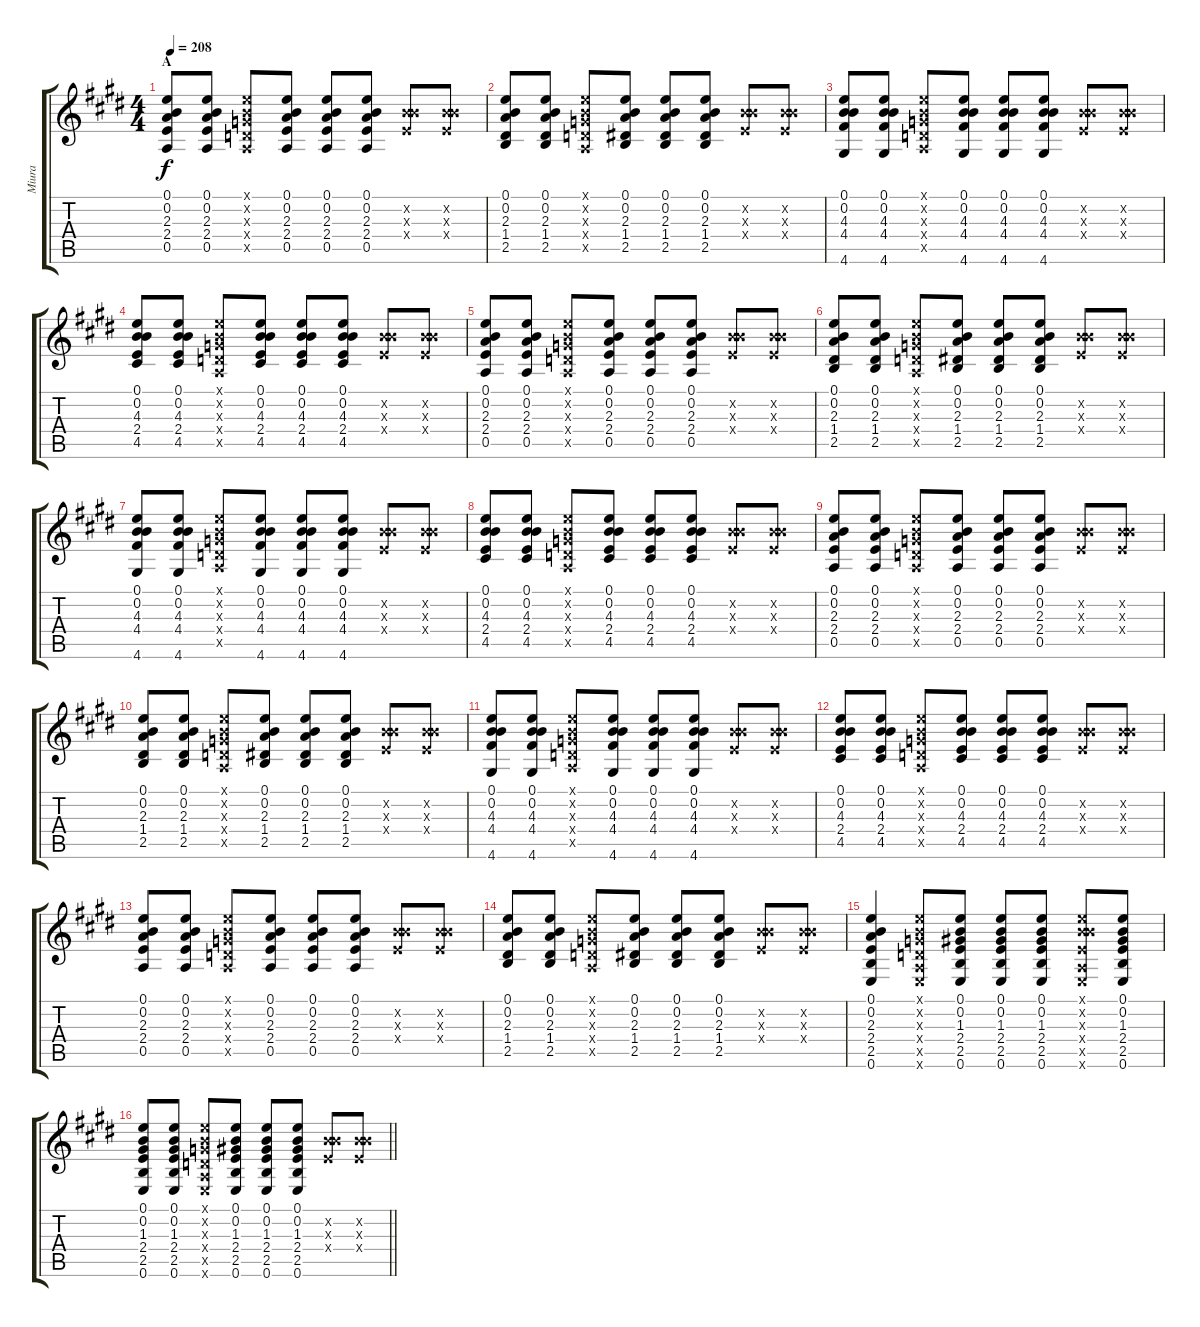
\track ("Miura " "Miura ") {instrument acousticguitarsteel}
\staff {score tabs}
\tuning (E4 B3 G3 D3 A2 E2) {hide}
\ts (4 4)
\section ("" "A")
\tempo 208
\clef g2
\ks e
(0.1 0.2 2.3 2.4 0.5).8{dy f} (0.1 0.2 2.3 2.4 0.5).8 (0.1{x} 0.2{x} 0.3{x} 0.4{x} 0.5{x}).8 (0.1 0.2 2.3 2.4 0.5).8 (0.1 0.2 2.3 2.4 0.5).8 (0.1 0.2 2.3 2.4 0.5).8 (0.2{x} 4.3{x} 2.4{x}).8 (0.2{x} 4.3{x} 2.4{x}).8 |
(0.1 0.2 2.3 1.4 2.5).8 (0.1 0.2 2.3 1.4 2.5).8 (0.1{x} 0.2{x} 0.3{x} 0.4{x} 0.5{x}).8 (0.1 0.2 2.3 1.4 2.5).8 (0.1 0.2 2.3 1.4 2.5).8 (0.1 0.2 2.3 1.4 2.5).8 (0.2{x} 4.3{x} 2.4{x}).8 (0.2{x} 4.3{x} 2.4{x}).8 |
(0.1 0.2 4.3 4.4 4.6).8 (0.1 0.2 4.3 4.4 4.6).8 (0.1{x} 0.2{x} 0.3{x} 0.4{x} 0.5{x}).8 (0.1 0.2 4.3 4.4 4.6).8 (0.1 0.2 4.3 4.4 4.6).8 (0.1 0.2 4.3 4.4 4.6).8 (0.2{x} 4.3{x} 2.4{x}).8 (0.2{x} 4.3{x} 2.4{x}).8 |
(0.1 0.2 4.3 2.4 4.5).8 (0.1 0.2 4.3 2.4 4.5).8 (0.1{x} 0.2{x} 0.3{x} 0.4{x} 0.5{x}).8 (0.1 0.2 4.3 2.4 4.5).8 (0.1 0.2 4.3 2.4 4.5).8 (0.1 0.2 4.3 2.4 4.5).8 (0.2{x} 4.3{x} 2.4{x}).8 (0.2{x} 4.3{x} 2.4{x}).8 |
(0.1 0.2 2.3 2.4 0.5).8 (0.1 0.2 2.3 2.4 0.5).8 (0.1{x} 0.2{x} 0.3{x} 0.4{x} 0.5{x}).8 (0.1 0.2 2.3 2.4 0.5).8 (0.1 0.2 2.3 2.4 0.5).8 (0.1 0.2 2.3 2.4 0.5).8 (0.2{x} 4.3{x} 2.4{x}).8 (0.2{x} 4.3{x} 2.4{x}).8 |
(0.1 0.2 2.3 1.4 2.5).8 (0.1 0.2 2.3 1.4 2.5).8 (0.1{x} 0.2{x} 0.3{x} 0.4{x} 0.5{x}).8 (0.1 0.2 2.3 1.4 2.5).8 (0.1 0.2 2.3 1.4 2.5).8 (0.1 0.2 2.3 1.4 2.5).8 (0.2{x} 4.3{x} 2.4{x}).8 (0.2{x} 4.3{x} 2.4{x}).8 |
(0.1 0.2 4.3 4.4 4.6).8 (0.1 0.2 4.3 4.4 4.6).8 (0.1{x} 0.2{x} 0.3{x} 0.4{x} 0.5{x}).8 (0.1 0.2 4.3 4.4 4.6).8 (0.1 0.2 4.3 4.4 4.6).8 (0.1 0.2 4.3 4.4 4.6).8 (0.2{x} 4.3{x} 2.4{x}).8 (0.2{x} 4.3{x} 2.4{x}).8 |
(0.1 0.2 4.3 2.4 4.5).8 (0.1 0.2 4.3 2.4 4.5).8 (0.1{x} 0.2{x} 0.3{x} 0.4{x} 0.5{x}).8 (0.1 0.2 4.3 2.4 4.5).8 (0.1 0.2 4.3 2.4 4.5).8 (0.1 0.2 4.3 2.4 4.5).8 (0.2{x} 4.3{x} 2.4{x}).8 (0.2{x} 4.3{x} 2.4{x}).8 |
(0.1 0.2 2.3 2.4 0.5).8 (0.1 0.2 2.3 2.4 0.5).8 (0.1{x} 0.2{x} 0.3{x} 0.4{x} 0.5{x}).8 (0.1 0.2 2.3 2.4 0.5).8 (0.1 0.2 2.3 2.4 0.5).8 (0.1 0.2 2.3 2.4 0.5).8 (0.2{x} 4.3{x} 2.4{x}).8 (0.2{x} 4.3{x} 2.4{x}).8 |
(0.1 0.2 2.3 1.4 2.5).8 (0.1 0.2 2.3 1.4 2.5).8 (0.1{x} 0.2{x} 0.3{x} 0.4{x} 0.5{x}).8 (0.1 0.2 2.3 1.4 2.5).8 (0.1 0.2 2.3 1.4 2.5).8 (0.1 0.2 2.3 1.4 2.5).8 (0.2{x} 4.3{x} 2.4{x}).8 (0.2{x} 4.3{x} 2.4{x}).8 |
(0.1 0.2 4.3 4.4 4.6).8 (0.1 0.2 4.3 4.4 4.6).8 (0.1{x} 0.2{x} 0.3{x} 0.4{x} 0.5{x}).8 (0.1 0.2 4.3 4.4 4.6).8 (0.1 0.2 4.3 4.4 4.6).8 (0.1 0.2 4.3 4.4 4.6).8 (0.2{x} 4.3{x} 2.4{x}).8 (0.2{x} 4.3{x} 2.4{x}).8 |
(0.1 0.2 4.3 2.4 4.5).8 (0.1 0.2 4.3 2.4 4.5).8 (0.1{x} 0.2{x} 0.3{x} 0.4{x} 0.5{x}).8 (0.1 0.2 4.3 2.4 4.5).8 (0.1 0.2 4.3 2.4 4.5).8 (0.1 0.2 4.3 2.4 4.5).8 (0.2{x} 4.3{x} 2.4{x}).8 (0.2{x} 4.3{x} 2.4{x}).8 |
(0.1 0.2 2.3 2.4 0.5).8 (0.1 0.2 2.3 2.4 0.5).8 (0.1{x} 0.2{x} 0.3{x} 0.4{x} 0.5{x}).8 (0.1 0.2 2.3 2.4 0.5).8 (0.1 0.2 2.3 2.4 0.5).8 (0.1 0.2 2.3 2.4 0.5).8 (0.2{x} 4.3{x} 2.4{x}).8 (0.2{x} 4.3{x} 2.4{x}).8 |
(0.1 0.2 2.3 1.4 2.5).8 (0.1 0.2 2.3 1.4 2.5).8 (0.1{x} 0.2{x} 0.3{x} 0.4{x} 0.5{x}).8 (0.1 0.2 2.3 1.4 2.5).8 (0.1 0.2 2.3 1.4 2.5).8 (0.1 0.2 2.3 1.4 2.5).8 (0.2{x} 4.3{x} 2.4{x}).8 (0.2{x} 4.3{x} 2.4{x}).8 |
(0.1 0.2 2.3 2.4 2.5 0.6).4 (0.1{x} 0.2{x} 0.3{x} 0.4{x} 0.5{x} 0.6{x}).8 (0.1 0.2 1.3 2.4 2.5 0.6).8 (0.1 0.2 1.3 2.4 2.5 0.6).8 (0.1 0.2 1.3 2.4 2.5 0.6).8 (0.1{x} 0.2{x} 4.3{x} 2.4{x} 0.5{x} 0.6{x}).8 (0.1 0.2 1.3 2.4 2.5 0.6).8 |
\barLineRight lightlight
(0.1 0.2 1.3 2.4 2.5 0.6).8 (0.1 0.2 1.3 2.4 2.5 0.6).8 (0.1{x} 0.2{x} 0.3{x} 0.4{x} 0.5{x} 0.6{x}).8 (0.1 0.2 1.3 2.4 2.5 0.6).8 (0.1 0.2 1.3 2.4 2.5 0.6).8 (0.1 0.2 1.3 2.4 2.5 0.6).8 (0.2{x} 4.3{x} 2.4{x}).8 (0.2{x} 4.3{x} 2.4{x}).8
